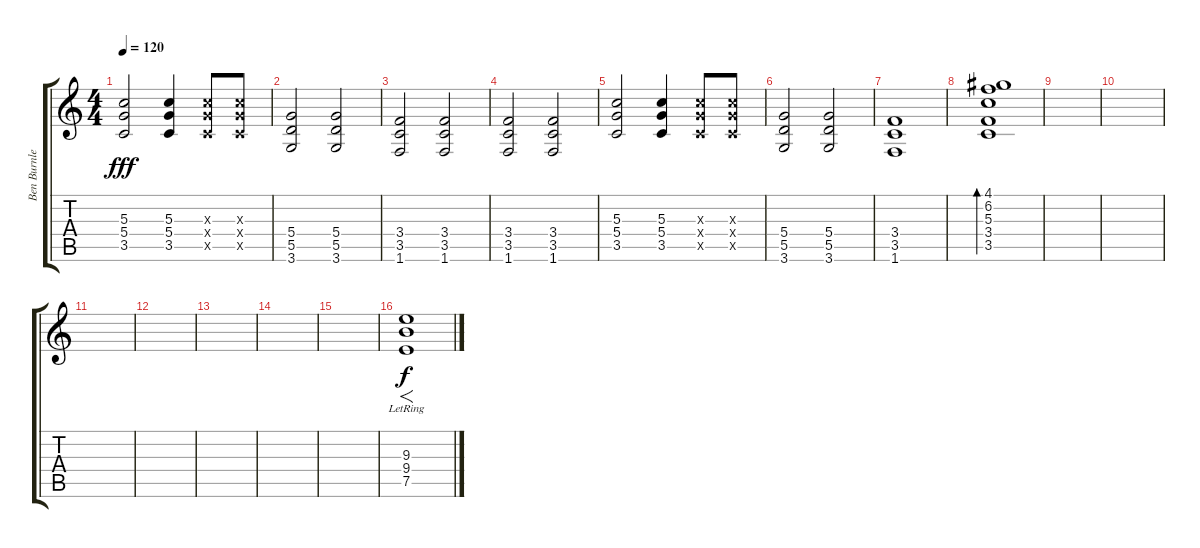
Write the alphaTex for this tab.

\track ("Ben Burnley (chitarra)" "Ben Burnle") {instrument distortionguitar}
\staff {score tabs}
\tuning (E4 B3 G3 D3 A2 E2) {hide}
\ts (4 4)
\tempo 120
\clef g2
\ks c
(5.3 5.4 3.5).2{dy fff} (5.3 5.4 3.5).4 (5.3{x} 5.4{x} 3.5{x}).8 (5.3{x} 5.4{x} 3.5{x}).8 |
(5.4 5.5 3.6).2 (5.4 5.5 3.6).2 |
(3.4 3.5 1.6).2 (3.4 3.5 1.6).2 |
(3.4 3.5 1.6).2 (3.4 3.5 1.6).2 |
(5.3 5.4 3.5).2 (5.3 5.4 3.5).4 (5.3{x} 5.4{x} 3.5{x}).8 (5.3{x} 5.4{x} 3.5{x}).8 |
(5.4 5.5 3.6).2 (5.4 5.5 3.6).2 |
(3.4 3.5 1.6).1 |
(4.1 6.2 5.3 3.4 3.5).1{bd 480} |
|
|
|
|
|
|
|
(9.3{lr} 9.4{lr} 7.5{lr}).1{f dy f}
